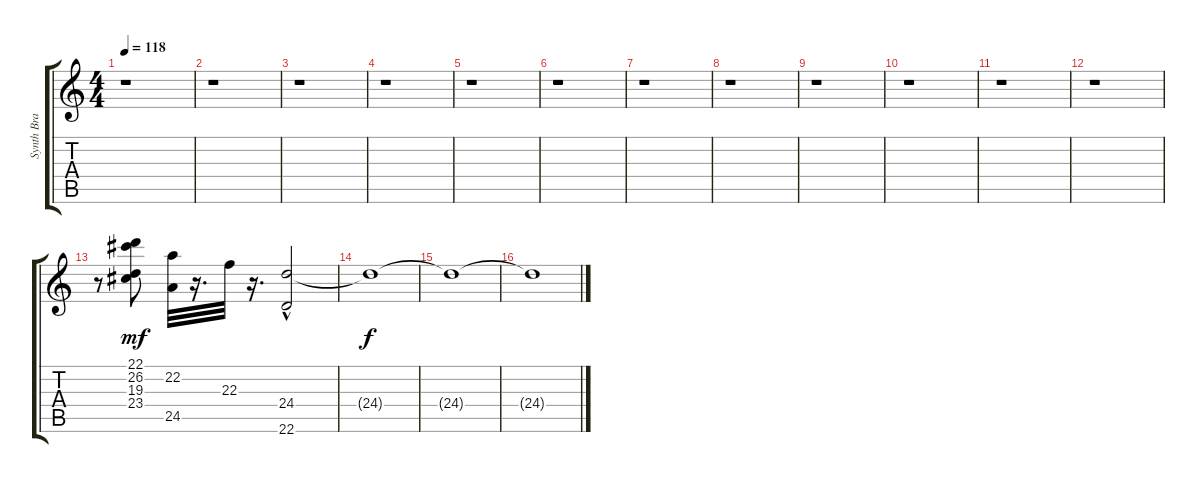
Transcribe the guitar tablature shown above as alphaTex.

\track (" Synth Brass1*merged" " Synth Bra") {instrument synthbrass1}
\staff {score tabs}
\tuning (E4 B3 G3 D3 A2 E2) {hide}
\ts (4 4)
\tempo 118
\clef g2
\ks c
r.1{dy mf instrument synthbrass1} |
r.1 |
r.1 |
r.1 |
r.1 |
r.1 |
r.1 |
r.1 |
r.1 |
r.1 |
r.1 |
r.1 |
r.8 (22.1 26.2 19.3 23.4).8 (22.2 24.5).32 r.16{d} 22.3.32 r.16{d} (24.4 22.6{hac}).2 |
24.4{t}.1{dy f} |
24.4{t}.1 |
24.4{t}.1
